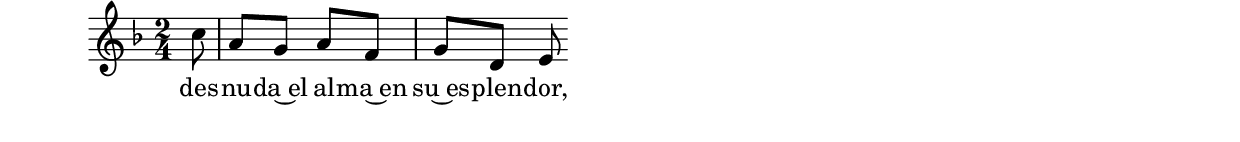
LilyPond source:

\version "2.24.1"
\include "lilypond-book-preamble.ly"
melodia = \relative {
  \clef treble
  \key f \major
  \time 2/4
  \partial 8c''8
  a g a f
  g d e
}

versos = \lyricmode {
  des -- nu -- da~el al -- ma~en su~es -- plen -- dor,
}

\score {
  \new Staff \melodia \addlyrics { \versos }
}